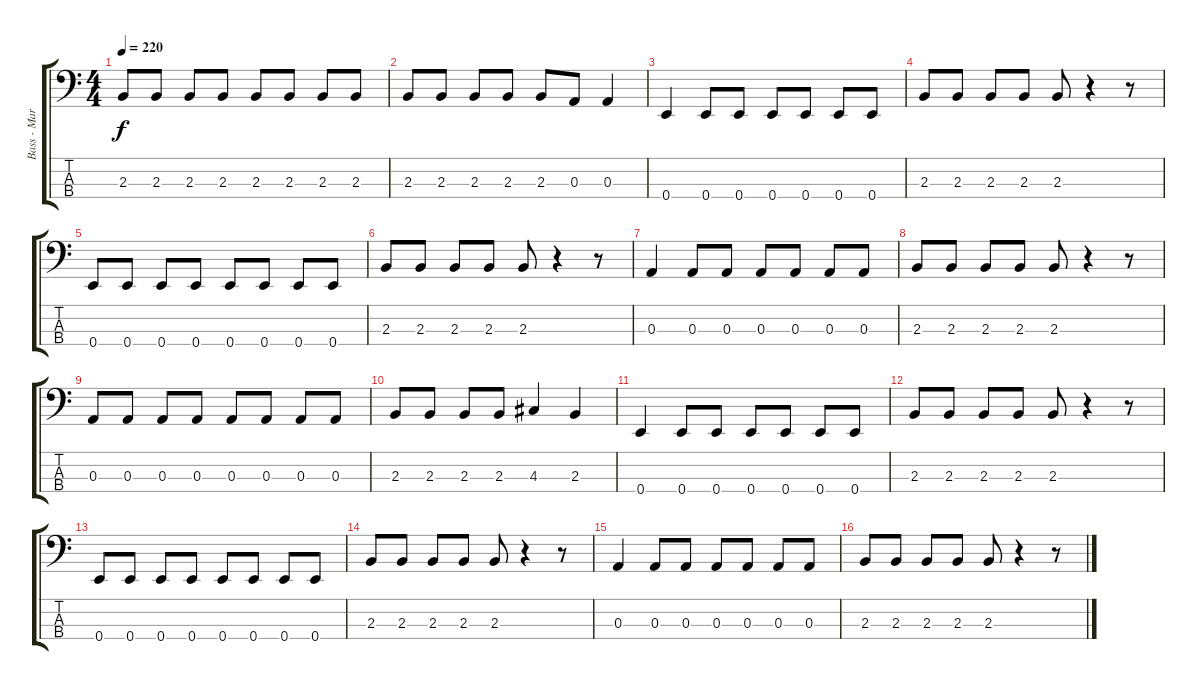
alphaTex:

\track ("Bass - Mark Allan Hoppus" "Bass - Mar") {instrument electricbasspick}
\staff {score tabs}
\tuning (G2 D2 A1 E1) {hide}
\ts (4 4)
\tempo 220
\clef f4
\ks c
2.3.8{dy f} 2.3.8 2.3.8 2.3.8 2.3.8 2.3.8 2.3.8 2.3.8 |
2.3.8 2.3.8 2.3.8 2.3.8 2.3.8 0.3.8 0.3.4 |
0.4.4 0.4.8 0.4.8 0.4.8 0.4.8 0.4.8 0.4.8 |
2.3.8 2.3.8 2.3.8 2.3.8 2.3.8 r.4 r.8 |
0.4.8 0.4.8 0.4.8 0.4.8 0.4.8 0.4.8 0.4.8 0.4.8 |
2.3.8 2.3.8 2.3.8 2.3.8 2.3.8 r.4 r.8 |
0.3.4 0.3.8 0.3.8 0.3.8 0.3.8 0.3.8 0.3.8 |
2.3.8 2.3.8 2.3.8 2.3.8 2.3.8 r.4 r.8 |
0.3.8 0.3.8 0.3.8 0.3.8 0.3.8 0.3.8 0.3.8 0.3.8 |
2.3.8 2.3.8 2.3.8 2.3.8 4.3.4 2.3.4 |
0.4.4 0.4.8 0.4.8 0.4.8 0.4.8 0.4.8 0.4.8 |
2.3.8 2.3.8 2.3.8 2.3.8 2.3.8 r.4 r.8 |
0.4.8 0.4.8 0.4.8 0.4.8 0.4.8 0.4.8 0.4.8 0.4.8 |
2.3.8 2.3.8 2.3.8 2.3.8 2.3.8 r.4 r.8 |
0.3.4 0.3.8 0.3.8 0.3.8 0.3.8 0.3.8 0.3.8 |
2.3.8 2.3.8 2.3.8 2.3.8 2.3.8 r.4 r.8
